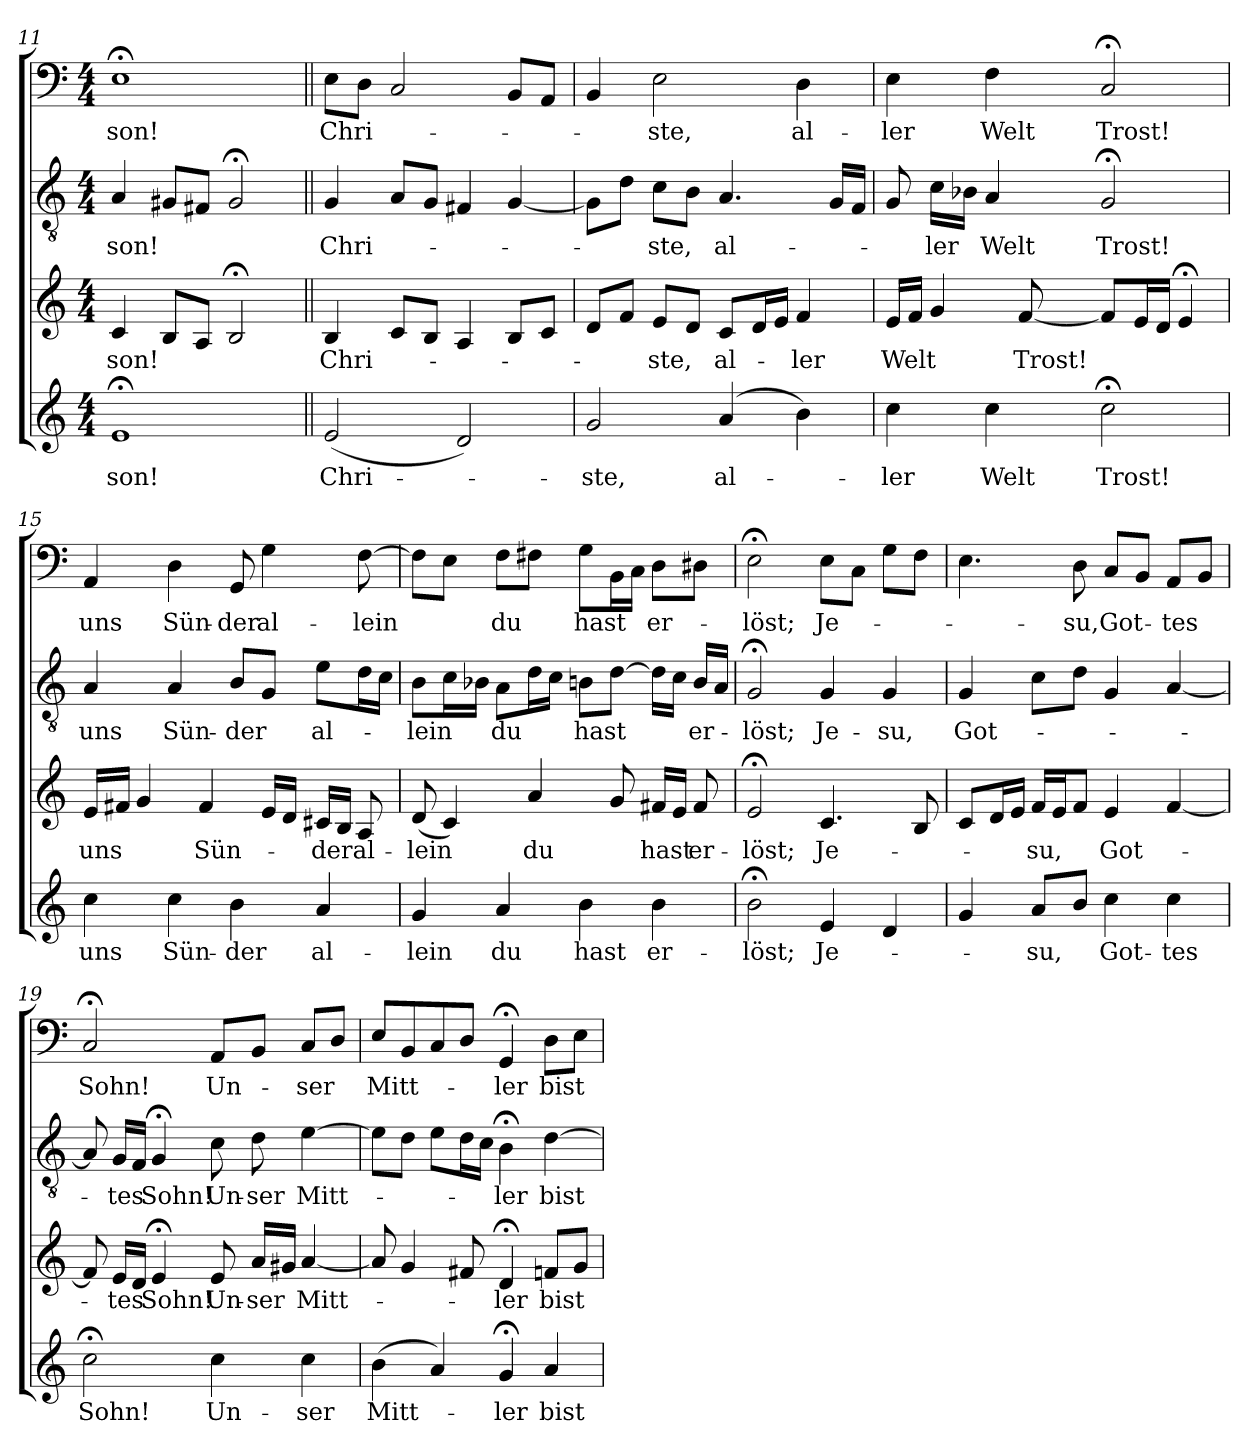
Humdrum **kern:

**kern	**text	**kern	**text	**kern	**text	**kern	**text
*part4	*part4	*part3	*part3	*part2	*part2	*part1	*part1
*staff4	*staff4	*staff3	*staff3	*staff2	*staff2	*staff1	*staff1
*clefG2	*	*clefG2	*	*clefGv2	*	*clefF4	*
*k[]	*	*k[]	*	*k[]	*	*k[]	*
*C:	*	*C:	*	*C:	*	*C:	*
*M4/4	*	*M4/4	*	*M4/4	*	*M4/4	*
=11	=11	=11	=11	=11	=11	=11	=11
1e;</	-son!	4c/	-son!	4A/	-son!	1E;<\	-son!
.	.	8B/L	.	8G#X/L	.	.	.
.	.	8A/J	.	8F#X/J	.	.	.
.	.	2B;</	.	2G#;</	.	.	.
=12||	=12||	=12||	=12||	=12||	=12||	=12||	=12||
(2e/	Chri-	4B/	Chri-	4G/	Chri-	8E\L	Chri-
.	.	.	.	.	.	8D\J	.
.	.	8c/L	.	8A/L	.	2C/	.
.	.	8B/J	.	8G/J	.	.	.
2d/)	.	4A/	.	4F#X/	.	.	.
.	.	8B/L	.	[4G/	.	8BB/L	.
.	.	8c/J	.	.	.	8AA/J	.
=13	=13	=13	=13	=13	=13	=13	=13
2g/	-ste,	8d/L	.	8G\L]	.	4BB/	.
.	.	8f/J	.	8d\J	.	.	.
.	.	8e/L	-ste,	8c\L	-ste,	2E\	-ste,
.	.	8d/J	.	8B\J	.	.	.
(4a/	al-	8c/L	al-	4.A/	al-	.	.
.	.	16d/L	.	.	.	.	.
.	.	16e/JJ	.	.	.	.	.
4b\)	.	4f/	-ler	.	.	4D\	al-
.	.	.	.	16G/LL	.	.	.
.	.	.	.	16F/JJ	.	.	.
=14	=14	=14	=14	=14	=14	=14	=14
4cc\	-ler	16e/LL	Welt	8G/	.	4E\	-ler
.	.	16f/JJ	.	.	.	.	.
.	.	4g/	.	16c\LL	-ler	.	.
.	.	.	.	16B-X\JJ	.	.	.
4cc\	Welt	.	.	4A/	Welt	4F\	Welt
.	.	[8f/	Trost!	.	.	.	.
2cc;<\	Trost!	8f/L]	.	2G;</	Trost!	2C;</	Trost!
.	.	16e/L	.	.	.	.	.
.	.	16d/JJ	.	.	.	.	.
.	.	4e;</	.	.	.	.	.
=15	=15	=15	=15	=15	=15	=15	=15
4cc\	uns	16e/LL	uns	4A/	uns	4AA/	uns
.	.	16f#X/JJ	.	.	.	.	.
.	.	4g/	.	.	.	.	.
4cc\	Sün-	.	.	4A/	Sün-	4D\	Sün-
.	.	4f#/	Sün-	.	.	.	.
4b\	-der	.	.	8B/L	-der	8GG/	-der
.	.	16e/LL	.	8G/J	.	4G\	al-
.	.	16d/JJ	.	.	.	.	.
4a/	al-	16c#X/LL	-der	8e\L	al-	.	.
.	.	16B/JJ	.	.	.	.	.
.	.	8A/	al-	16d\L	.	[8F\	-lein
.	.	.	.	16c\JJ	.	.	.
=16	=16	=16	=16	=16	=16	=16	=16
4g/	-lein	(8d/	-lein	8B\L	-lein	8F\L]	.
.	.	4c/)	.	16c\L	.	8E\J	.
.	.	.	.	16B-X\JJ	.	.	.
4a/	du	.	.	8A\L	du	8F\L	du
.	.	4a/	du	16d\L	.	8F#X\J	.
.	.	.	.	16c\JJ	.	.	.
4b\	hast	.	.	8Bn\L	hast	8G\L	hast
.	.	8g/	.	[8d\J	.	16BB\L	.
.	.	.	.	.	.	16C\JJ	.
4b\	er-	16f#X/LL	hast	16d\LL]	.	8D\L	er-
.	.	16e/JJ	.	16c\JJ	.	.	.
.	.	8f#/	er-	16B/LL	er-	8D#X\J	.
.	.	.	.	16A/JJ	.	.	.
=17	=17	=17	=17	=17	=17	=17	=17
2b;<\	-löst;	2e;</	-löst;	2G;</	-löst;	2E;<\	-löst;
4e/	Je-	4.c/	Je-	4G/	Je-	8E\L	Je-
.	.	.	.	.	.	8C\J	.
4d/	.	.	.	4G/	-su,	8G\L	.
.	.	8B/	.	.	.	8F\J	.
=18	=18	=18	=18	=18	=18	=18	=18
4g/	.	8c/L	.	4G/	Got-	4.E\	.
.	.	16d/L	.	.	.	.	.
.	.	16e/JJ	.	.	.	.	.
8a/L	-su,	16f/LL	-su,	8c\L	.	.	.
.	.	16e/J	.	.	.	.	.
8b/J	.	8f/J	.	8d\J	.	8D\	-su,
4cc\	Got-	4e/	Got-	4G/	.	8C/L	Got-
.	.	.	.	.	.	8BB/J	.
4cc\	-tes	[4f/	.	[4A/	.	8AA/L	-tes
.	.	.	.	.	.	8BB/J	.
=19	=19	=19	=19	=19	=19	=19	=19
2cc;<\	Sohn!	8f/]	.	8A/]	.	2C;</	Sohn!
.	.	16e/LL	-tes	16G/LL	-tes	.	.
.	.	16d/JJ	.	16F/JJ	.	.	.
.	.	4e;</	Sohn!	4G;</	Sohn!	.	.
4cc\	Un-	8e/	Un-	8c\	Un-	8AA/L	Un-
.	.	16a/LL	-ser	8d\	-ser	8BB/J	.
.	.	16g#X/JJ	.	.	.	.	.
4cc\	-ser	[4a/	Mitt-	[4e\	Mitt-	8C/L	-ser
.	.	.	.	.	.	8D/J	.
=20	=20	=20	=20	=20	=20	=20	=20
(4b\	Mitt-	8a/]	.	8e\L]	.	8E/L	Mitt-
.	.	4g/	.	8d\J	.	8BB/	.
4a/)	.	.	.	8e\L	.	8C/	.
.	.	8f#X/	.	16d\L	.	8D/J	.
.	.	.	.	16c\JJ	.	.	.
4g;</	-ler	4d;</	-ler	4B;<\	-ler	4GG;</	-ler
4a/	bist	8fn/L	bist	[4d\	bist	8D\L	bist
.	.	8g/J	.	.	.	8E\J	.
=	=	=	=	=	=	=	=
*-	*-	*-	*-	*-	*-	*-	*-
